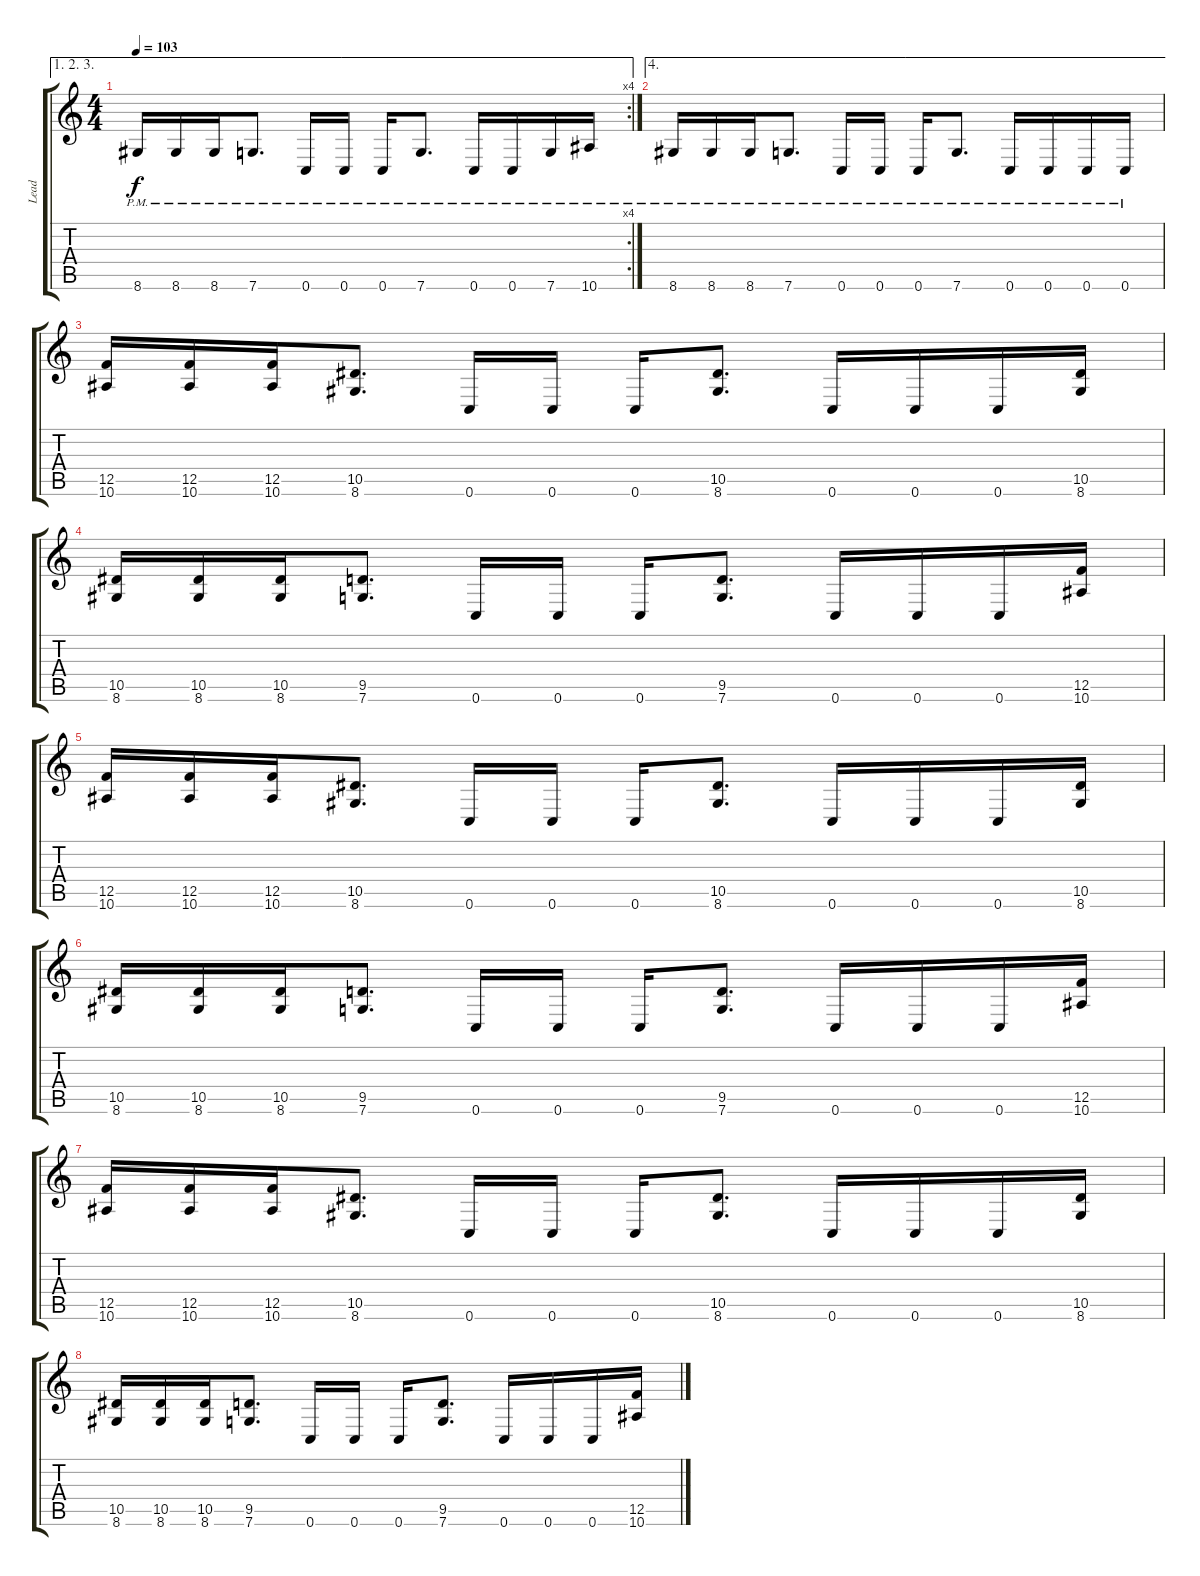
\track ("Lead" "Lead") {instrument distortionguitar}
\staff {score tabs}
\tuning (C4 G3 Eb3 Bb2 F2 C2) {hide}
\ae (1 2 3)
\rc 4
\ts (4 4)
\tempo 103
\clef g2
\ks c
8.6{pm}.16{dy f} 8.6{pm}.16 8.6{pm}.16 7.6{pm}.8{d} 0.6{pm}.16 0.6{pm}.16 0.6{pm}.16 7.6{pm}.8{d} 0.6{pm}.16 0.6{pm}.16 7.6{pm}.16 10.6{pm}.16 |
\ae 4
8.6{pm}.16 8.6{pm}.16 8.6{pm}.16 7.6{pm}.8{d} 0.6{pm}.16 0.6{pm}.16 0.6{pm}.16 7.6{pm}.8{d} 0.6{pm}.16 0.6{pm}.16 0.6{pm}.16 0.6{pm}.16 |
(12.5 10.6).16 (12.5 10.6).16 (12.5 10.6).16 (10.5 8.6).8{d} 0.6.16 0.6.16 0.6.16 (10.5 8.6).8{d} 0.6.16 0.6.16 0.6.16 (10.5 8.6).16 |
(10.5 8.6).16 (10.5 8.6).16 (10.5 8.6).16 (9.5 7.6).8{d} 0.6.16 0.6.16 0.6.16 (9.5 7.6).8{d} 0.6.16 0.6.16 0.6.16 (12.5 10.6).16 |
(12.5 10.6).16 (12.5 10.6).16 (12.5 10.6).16 (10.5 8.6).8{d} 0.6.16 0.6.16 0.6.16 (10.5 8.6).8{d} 0.6.16 0.6.16 0.6.16 (10.5 8.6).16 |
(10.5 8.6).16 (10.5 8.6).16 (10.5 8.6).16 (9.5 7.6).8{d} 0.6.16 0.6.16 0.6.16 (9.5 7.6).8{d} 0.6.16 0.6.16 0.6.16 (12.5 10.6).16 |
(12.5 10.6).16 (12.5 10.6).16 (12.5 10.6).16 (10.5 8.6).8{d} 0.6.16 0.6.16 0.6.16 (10.5 8.6).8{d} 0.6.16 0.6.16 0.6.16 (10.5 8.6).16 |
(10.5 8.6).16 (10.5 8.6).16 (10.5 8.6).16 (9.5 7.6).8{d} 0.6.16 0.6.16 0.6.16 (9.5 7.6).8{d} 0.6.16 0.6.16 0.6.16 (12.5 10.6).16
